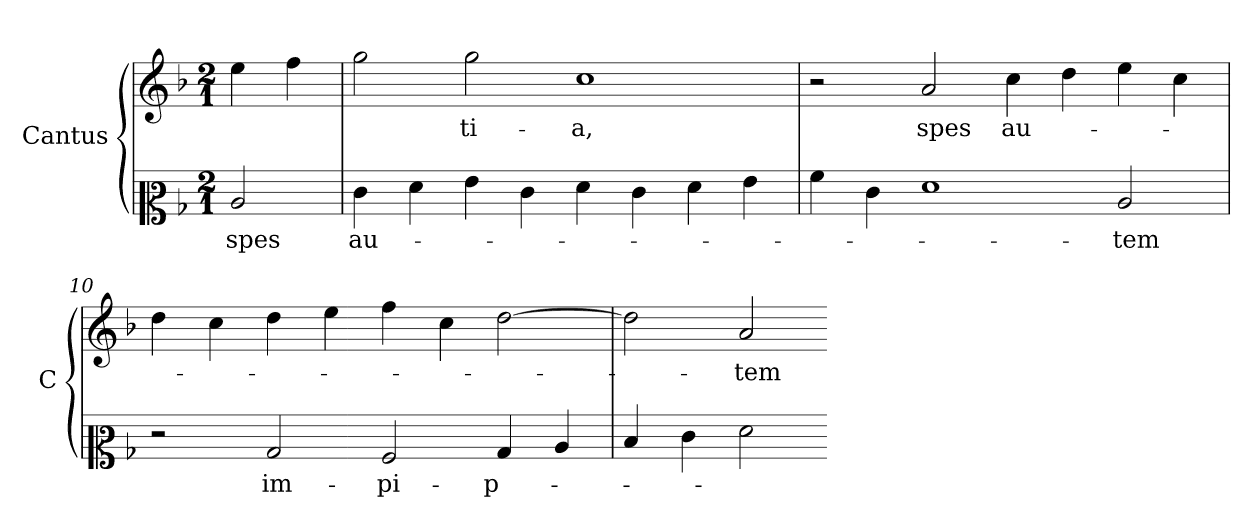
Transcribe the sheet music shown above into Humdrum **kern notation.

**kern	**text	**kern	**text
*part1	*part1	*part1	*part1
*staff2	*staff2	*staff1	*staff1
*I"Cantus	*	*	*
*I'C	*	*	*
*clefC2	*	*clefG2	*
*k[b-]	*	*k[b-]	*
*A:phr	*	*A:phr	*
*M2/1	*	*M2/1	*
=	=	=	=
2c	spes	4ee	.
.	.	4ff	.
=8	=8	=8	=8
4e	au-	2gg	.
4f	.	.	.
4g	.	2gg	-ti-
4e	.	.	.
4f	.	1cc	-a,
4e	.	.	.
4f	.	.	.
4g	.	.	.
=9	=9	=9	=9
4a	.	2r	.
4e	.	.	.
1f	.	2a	spes
.	.	4cc	au-
.	.	4dd	.
2c	-tem	4ee	.
.	.	4cc	.
=10	=10	=10	=10
2r	.	4dd	.
.	.	4cc	.
2B-	im-	4dd	.
.	.	4ee	.
2A	-pi-	4ff	.
.	.	4cc	.
4B-	-p-	[2dd	.
4c	.	.	.
=11	=11	=11	=11
4d	.	2dd]	.
4e	.	.	.
2f	.	2a	-tem
=-	=-	=-	=-
*-	*-	*-	*-
